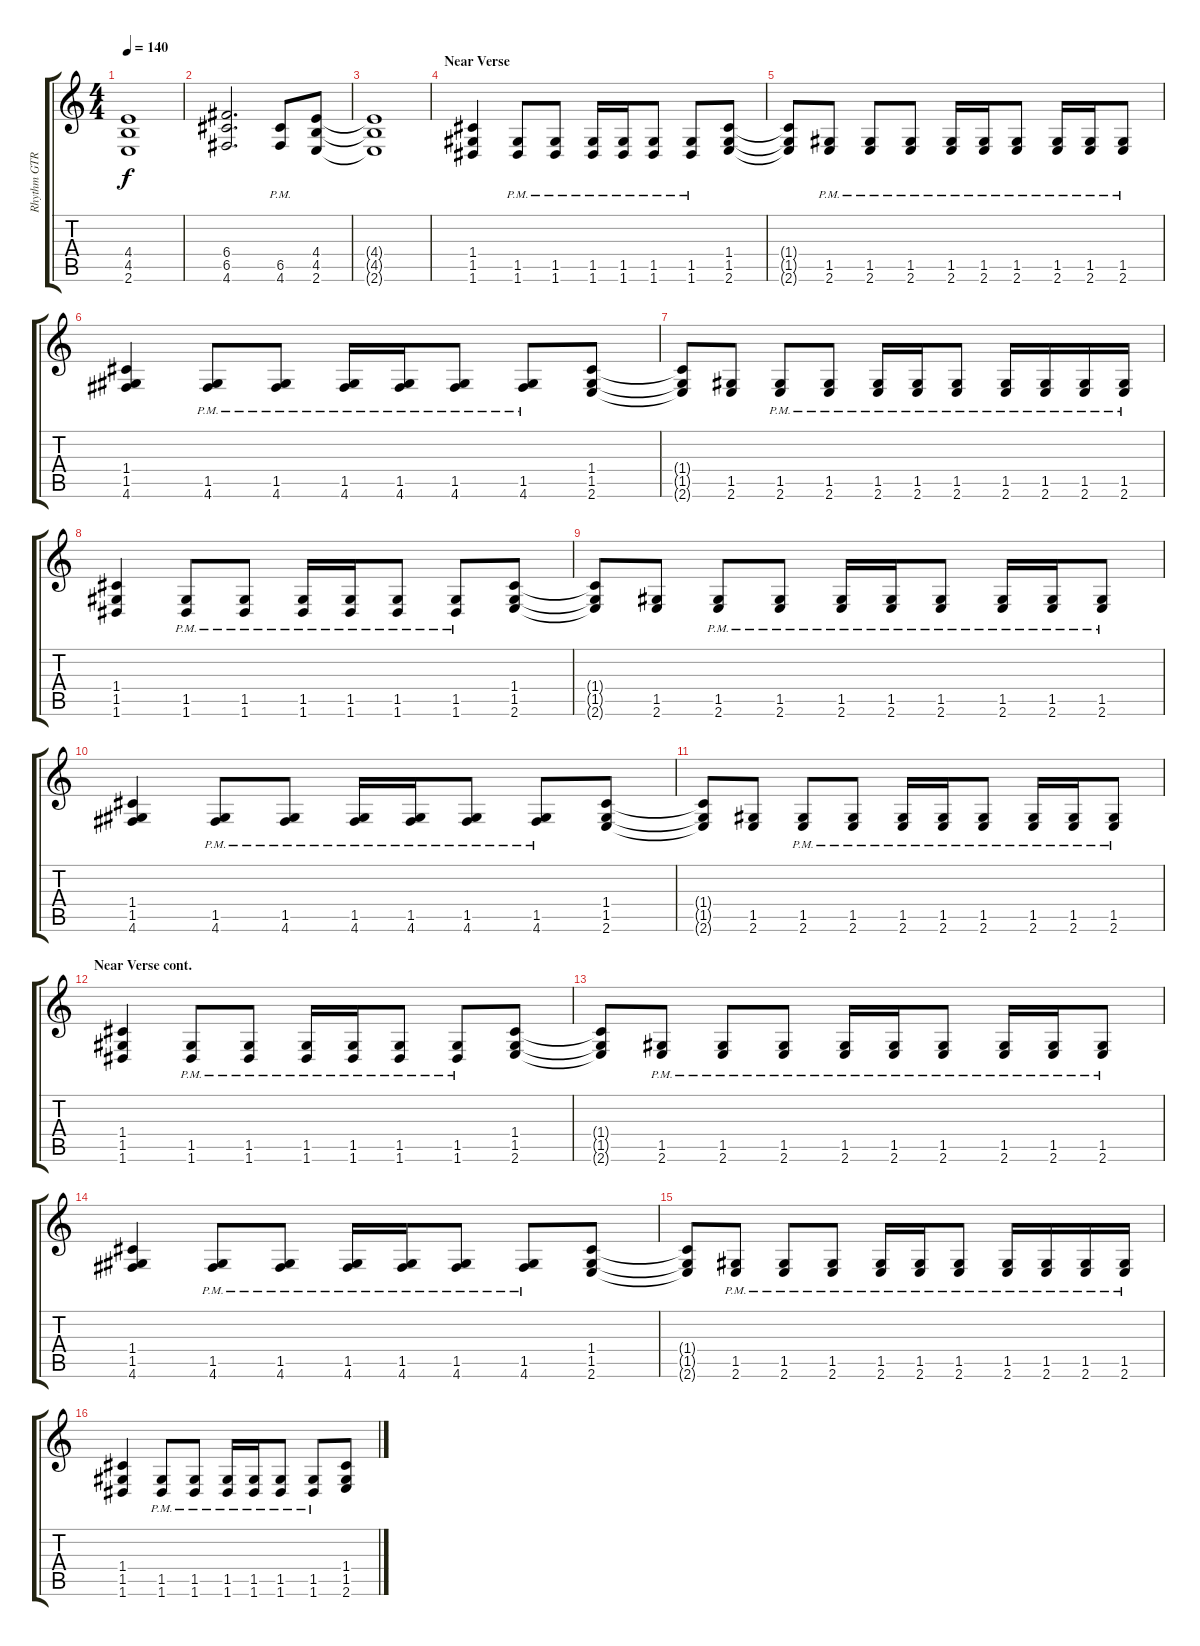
\track ("Rhythm GTR 1" "Rhythm GTR") {instrument overdrivenguitar}
\staff {score tabs}
\tuning (D4 A3 F3 C3 G2 D2) {hide}
\ts (4 4)
\tempo 140
\clef g2
\ks aminor
(4.4{t} 4.5{t} 2.6{t}).1{dy f} |
(6.4 6.5 4.6).2{d} (6.5{pm} 4.6{pm}).8 (4.4 4.5 2.6).8 |
(4.4{t} 4.5{t} 2.6{t}).1 |
\section ("" "Near Verse")
(1.4 1.5 1.6).4 (1.5{pm} 1.6{pm}).8 (1.5{pm} 1.6{pm}).8 (1.5{pm} 1.6{pm}).16 (1.5{pm} 1.6{pm}).16 (1.5{pm} 1.6{pm}).8 (1.5{pm} 1.6{pm}).8 (1.4 1.5 2.6).8 |
(1.4{t} 1.5{t} 2.6{t}).8 (1.5{pm} 2.6{pm}).8 (1.5{pm} 2.6{pm}).8 (1.5{pm} 2.6{pm}).8 (1.5{pm} 2.6{pm}).16 (1.5{pm} 2.6{pm}).16 (1.5{pm} 2.6{pm}).8 (1.5{pm} 2.6{pm}).16 (1.5{pm} 2.6{pm}).16 (1.5{pm} 2.6{pm}).8 |
(1.4 1.5 4.6).4 (1.5{pm} 4.6{pm}).8 (1.5{pm} 4.6{pm}).8 (1.5{pm} 4.6{pm}).16 (1.5{pm} 4.6{pm}).16 (1.5{pm} 4.6{pm}).8 (1.5{pm} 4.6{pm}).8 (1.4 1.5 2.6).8 |
(1.4{t} 1.5{t} 2.6{t}).8 (1.5 2.6).8 (1.5{pm} 2.6{pm}).8 (1.5{pm} 2.6{pm}).8 (1.5{pm} 2.6{pm}).16 (1.5{pm} 2.6{pm}).16 (1.5{pm} 2.6{pm}).8 (1.5{pm} 2.6{pm}).16 (1.5{pm} 2.6{pm}).16 (1.5{pm} 2.6{pm}).16 (1.5{pm} 2.6{pm}).16 |
(1.4 1.5 1.6).4 (1.5{pm} 1.6{pm}).8 (1.5{pm} 1.6{pm}).8 (1.5{pm} 1.6{pm}).16 (1.5{pm} 1.6{pm}).16 (1.5{pm} 1.6{pm}).8 (1.5{pm} 1.6{pm}).8 (1.4 1.5 2.6).8 |
(1.4{t} 1.5{t} 2.6{t}).8 (1.5 2.6).8 (1.5{pm} 2.6{pm}).8 (1.5{pm} 2.6{pm}).8 (1.5{pm} 2.6{pm}).16 (1.5{pm} 2.6{pm}).16 (1.5{pm} 2.6{pm}).8 (1.5{pm} 2.6{pm}).16 (1.5{pm} 2.6{pm}).16 (1.5{pm} 2.6{pm}).8 |
(1.4 1.5 4.6).4 (1.5{pm} 4.6{pm}).8 (1.5{pm} 4.6{pm}).8 (1.5{pm} 4.6{pm}).16 (1.5{pm} 4.6{pm}).16 (1.5{pm} 4.6{pm}).8 (1.5{pm} 4.6{pm}).8 (1.4 1.5 2.6).8 |
(1.4{t} 1.5{t} 2.6{t}).8 (1.5 2.6).8 (1.5{pm} 2.6{pm}).8 (1.5{pm} 2.6{pm}).8 (1.5{pm} 2.6{pm}).16 (1.5{pm} 2.6{pm}).16 (1.5{pm} 2.6{pm}).8 (1.5{pm} 2.6{pm}).16 (1.5{pm} 2.6{pm}).16 (1.5{pm} 2.6{pm}).8 |
\section ("" "Near Verse cont.")
(1.4 1.5 1.6).4 (1.5{pm} 1.6{pm}).8 (1.5{pm} 1.6{pm}).8 (1.5{pm} 1.6{pm}).16 (1.5{pm} 1.6{pm}).16 (1.5{pm} 1.6{pm}).8 (1.5{pm} 1.6{pm}).8 (1.4 1.5 2.6).8 |
(1.4{t} 1.5{t} 2.6{t}).8 (1.5{pm} 2.6{pm}).8 (1.5{pm} 2.6{pm}).8 (1.5{pm} 2.6{pm}).8 (1.5{pm} 2.6{pm}).16 (1.5{pm} 2.6{pm}).16 (1.5{pm} 2.6{pm}).8 (1.5{pm} 2.6{pm}).16 (1.5{pm} 2.6{pm}).16 (1.5{pm} 2.6{pm}).8 |
(1.4 1.5 4.6).4 (1.5{pm} 4.6{pm}).8 (1.5{pm} 4.6{pm}).8 (1.5{pm} 4.6{pm}).16 (1.5{pm} 4.6{pm}).16 (1.5{pm} 4.6{pm}).8 (1.5{pm} 4.6{pm}).8 (1.4 1.5 2.6).8 |
(1.4{t} 1.5{t} 2.6{t}).8 (1.5{pm} 2.6{pm}).8 (1.5{pm} 2.6{pm}).8 (1.5{pm} 2.6{pm}).8 (1.5{pm} 2.6{pm}).16 (1.5{pm} 2.6{pm}).16 (1.5{pm} 2.6{pm}).8 (1.5{pm} 2.6{pm}).16 (1.5{pm} 2.6{pm}).16 (1.5{pm} 2.6{pm}).16 (1.5{pm} 2.6{pm}).16 |
(1.4 1.5 1.6).4 (1.5{pm} 1.6{pm}).8 (1.5{pm} 1.6{pm}).8 (1.5{pm} 1.6{pm}).16 (1.5{pm} 1.6{pm}).16 (1.5{pm} 1.6{pm}).8 (1.5{pm} 1.6{pm}).8 (1.4 1.5 2.6).8
